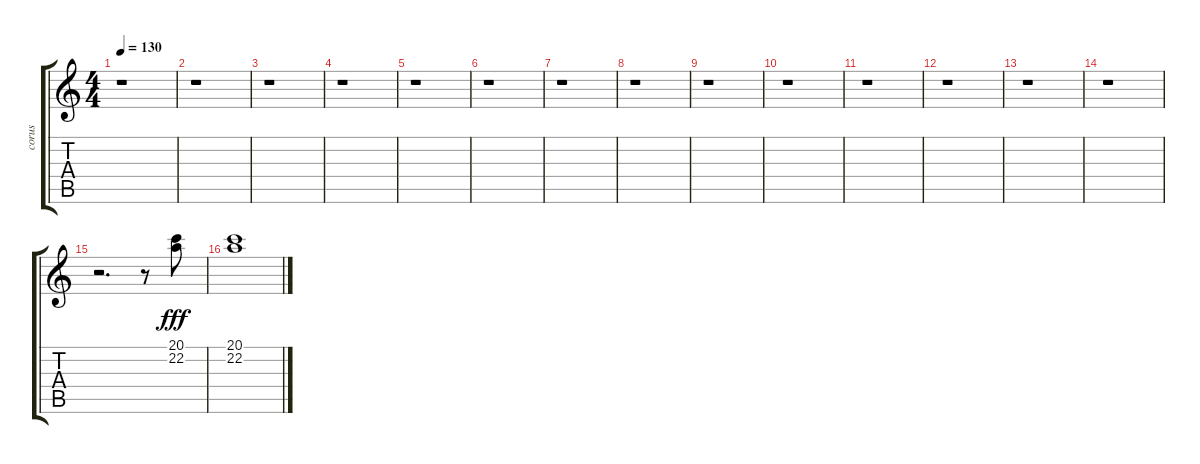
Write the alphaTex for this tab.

\track ("corus" "corus") {instrument synthvoice}
\staff {score tabs}
\tuning (E4 B3 G3 D3 A2 E2) {hide}
\ts (4 4)
\tempo 130
\clef g2
\ks c
r.1{dy fff} |
r.1 |
r.1 |
r.1 |
r.1 |
r.1 |
r.1 |
r.1 |
r.1 |
r.1 |
r.1 |
r.1 |
r.1 |
r.1 |
r.2{d} r.8 (20.1 22.2).8 |
(20.1 22.2).1
